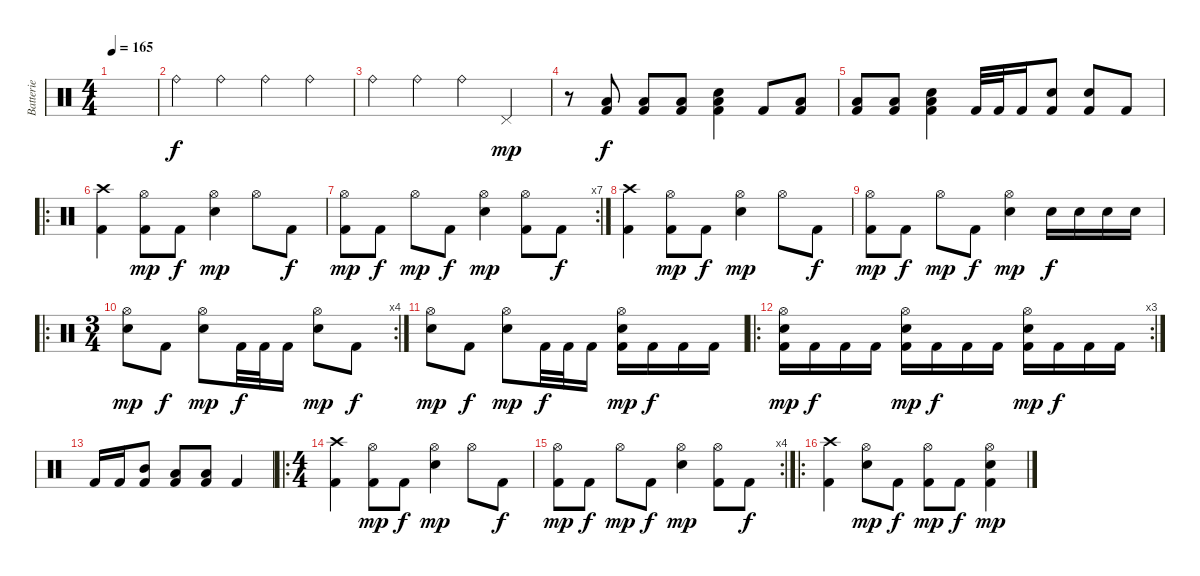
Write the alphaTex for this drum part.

\track ("Batterie" "Batterie") {instrument percussion}
\staff {score}
\articulation defaults
\ts (4 4)
\tempo 165
\clef neutral
\ks c
|
"Ride (bell)".4{dy f} "Ride (bell)".4 "Ride (bell)".4 "Ride (bell)".4 |
"Ride (bell)".4 "Ride (bell)".4 "Ride (bell)".4 "Pedal Hi-Hat (hit)".4{dy mp} |
r.8 ("Low Tom (hit)" "Kick (hit) 2").8{dy f} ("Low Tom (hit)" "Kick (hit) 2").8 ("Low Tom (hit)" "Kick (hit) 2").8 ("Electric Snare (hit)" "Low Tom (hit)" "Kick (hit) 2").4 "Kick (hit) 2".8 ("Low Tom (hit)" "Kick (hit) 2").8 |
("Low Tom (hit)" "Kick (hit) 2").8 ("Low Tom (hit)" "Kick (hit) 2").8 ("Electric Snare (hit)" "Low Tom (hit)" "Kick (hit) 2").4 "Kick (hit) 2".32 "Kick (hit) 2".32 "Kick (hit) 2".16 ("Electric Snare (hit)" "Kick (hit) 2").8 ("Electric Snare (hit)" "Kick (hit) 2").8 "Kick (hit) 2".8 |
\ro
("Crash high (hit)" "Kick (hit) 2").4 ("Hi-Hat (open)" "Kick (hit) 2").8{dy mp} "Kick (hit) 2".8{dy f} ("Hi-Hat (open)" "Electric Snare (hit)").4{dy mp} "Hi-Hat (open)".8 "Kick (hit) 2".8{dy f} |
\rc 7
("Hi-Hat (open)" "Kick (hit) 2").8{dy mp} "Kick (hit) 2".8{dy f} "Hi-Hat (open)".8{dy mp} "Kick (hit) 2".8{dy f} ("Hi-Hat (open)" "Electric Snare (hit)").4{dy mp} ("Hi-Hat (open)" "Kick (hit) 2").8 "Kick (hit) 2".8{dy f} |
("Crash high (hit)" "Kick (hit) 2").4 ("Hi-Hat (open)" "Kick (hit) 2").8{dy mp} "Kick (hit) 2".8{dy f} ("Hi-Hat (open)" "Electric Snare (hit)").4{dy mp} "Hi-Hat (open)".8 "Kick (hit) 2".8{dy f} |
("Hi-Hat (open)" "Kick (hit) 2").8{dy mp} "Kick (hit) 2".8{dy f} "Hi-Hat (open)".8{dy mp} "Kick (hit) 2".8{dy f} ("Hi-Hat (open)" "Electric Snare (hit)").4{dy mp} "Electric Snare (hit)".16{dy f} "Electric Snare (hit)".16 "Electric Snare (hit)".16 "Electric Snare (hit)".16 |
\ro
\rc 4
\ts (3 4)
("Hi-Hat (open)" "Electric Snare (hit)").8{dy mp} "Kick (hit) 2".8{dy f} ("Hi-Hat (open)" "Electric Snare (hit)").8{dy mp} "Kick (hit) 2".32{dy f} "Kick (hit) 2".32 "Kick (hit) 2".16 ("Hi-Hat (open)" "Electric Snare (hit)").8{dy mp} "Kick (hit) 2".8{dy f} |
("Hi-Hat (open)" "Electric Snare (hit)").8{dy mp} "Kick (hit) 2".8{dy f} ("Hi-Hat (open)" "Electric Snare (hit)").8{dy mp} "Kick (hit) 2".32{dy f} "Kick (hit) 2".32 "Kick (hit) 2".16 ("Hi-Hat (open)" "Electric Snare (hit)" "Kick (hit) 2").16{dy mp} "Kick (hit) 2".16{dy f} "Kick (hit) 2".16 "Kick (hit) 2".16 |
\ro
\rc 3
("Hi-Hat (open)" "Electric Snare (hit)" "Kick (hit) 2").16{dy mp} "Kick (hit) 2".16{dy f} "Kick (hit) 2".16 "Kick (hit) 2".16 ("Hi-Hat (open)" "Electric Snare (hit)" "Kick (hit) 2").16{dy mp} "Kick (hit) 2".16{dy f} "Kick (hit) 2".16 "Kick (hit) 2".16 ("Hi-Hat (open)" "Electric Snare (hit)" "Kick (hit) 2").16{dy mp} "Kick (hit) 2".16{dy f} "Kick (hit) 2".16 "Kick (hit) 2".16 |
"Kick (hit) 2".16 "Kick (hit) 2".16 ("Mid Tom (hit)" "Kick (hit) 2").8 ("Low Tom (hit)" "Kick (hit) 2").8 ("Low Tom (hit)" "Kick (hit) 2").8 "Kick (hit) 2".4 |
\ro
\ts (4 4)
("Crash high (hit)" "Kick (hit) 2").4 ("Hi-Hat (open)" "Kick (hit) 2").8{dy mp} "Kick (hit) 2".8{dy f} ("Hi-Hat (open)" "Electric Snare (hit)").4{dy mp} "Hi-Hat (open)".8 "Kick (hit) 2".8{dy f} |
\rc 4
("Hi-Hat (open)" "Kick (hit) 2").8{dy mp} "Kick (hit) 2".8{dy f} "Hi-Hat (open)".8{dy mp} "Kick (hit) 2".8{dy f} ("Hi-Hat (open)" "Electric Snare (hit)").4{dy mp} ("Hi-Hat (open)" "Kick (hit) 2").8 "Kick (hit) 2".8{dy f} |
\ro
("Crash high (hit)" "Kick (hit) 2").4 ("Hi-Hat (open)" "Electric Snare (hit)").8{dy mp} "Kick (hit) 2".8{dy f} ("Hi-Hat (open)" "Kick (hit) 2").8{dy mp} "Kick (hit) 2".8{dy f} ("Hi-Hat (open)" "Electric Snare (hit)" "Kick (hit) 2").4{dy mp}
